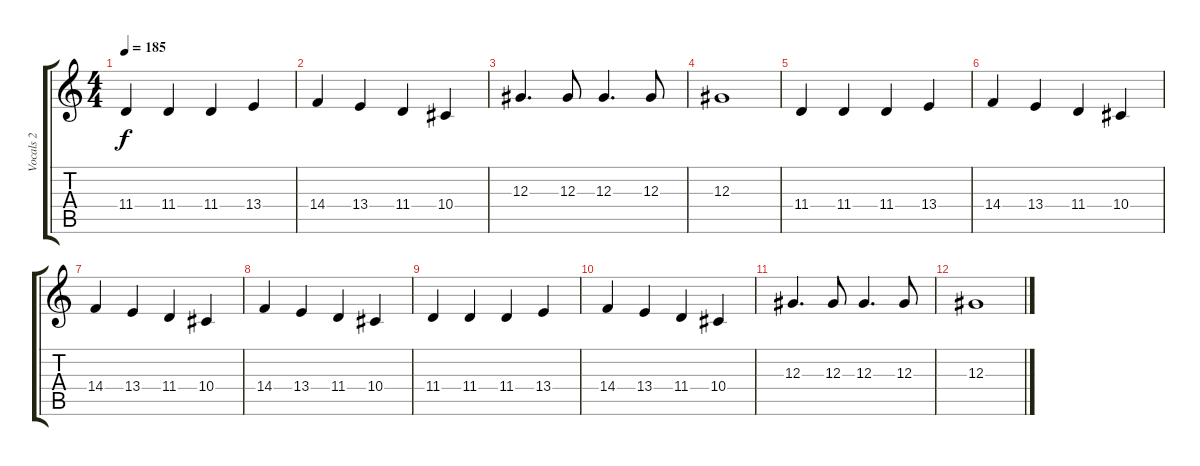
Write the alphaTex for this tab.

\track ("Vocals 2" "Vocals 2") {instrument altosax}
\staff {score tabs}
\tuning (F4 C4 Ab3 Eb3 Bb2 Eb2) {hide}
\ts (4 4)
\tempo 185
\clef g2
\ks c
11.4.4{dy f} 11.4.4 11.4.4 13.4.4 |
14.4.4 13.4.4 11.4.4 10.4.4 |
12.3.4{d} 12.3.8 12.3.4{d} 12.3.8 |
12.3.1 |
11.4.4 11.4.4 11.4.4 13.4.4 |
14.4.4 13.4.4 11.4.4 10.4.4 |
14.4.4 13.4.4 11.4.4 10.4.4 |
14.4.4 13.4.4 11.4.4 10.4.4 |
11.4.4 11.4.4 11.4.4 13.4.4 |
14.4.4 13.4.4 11.4.4 10.4.4 |
12.3.4{d} 12.3.8 12.3.4{d} 12.3.8 |
12.3.1
